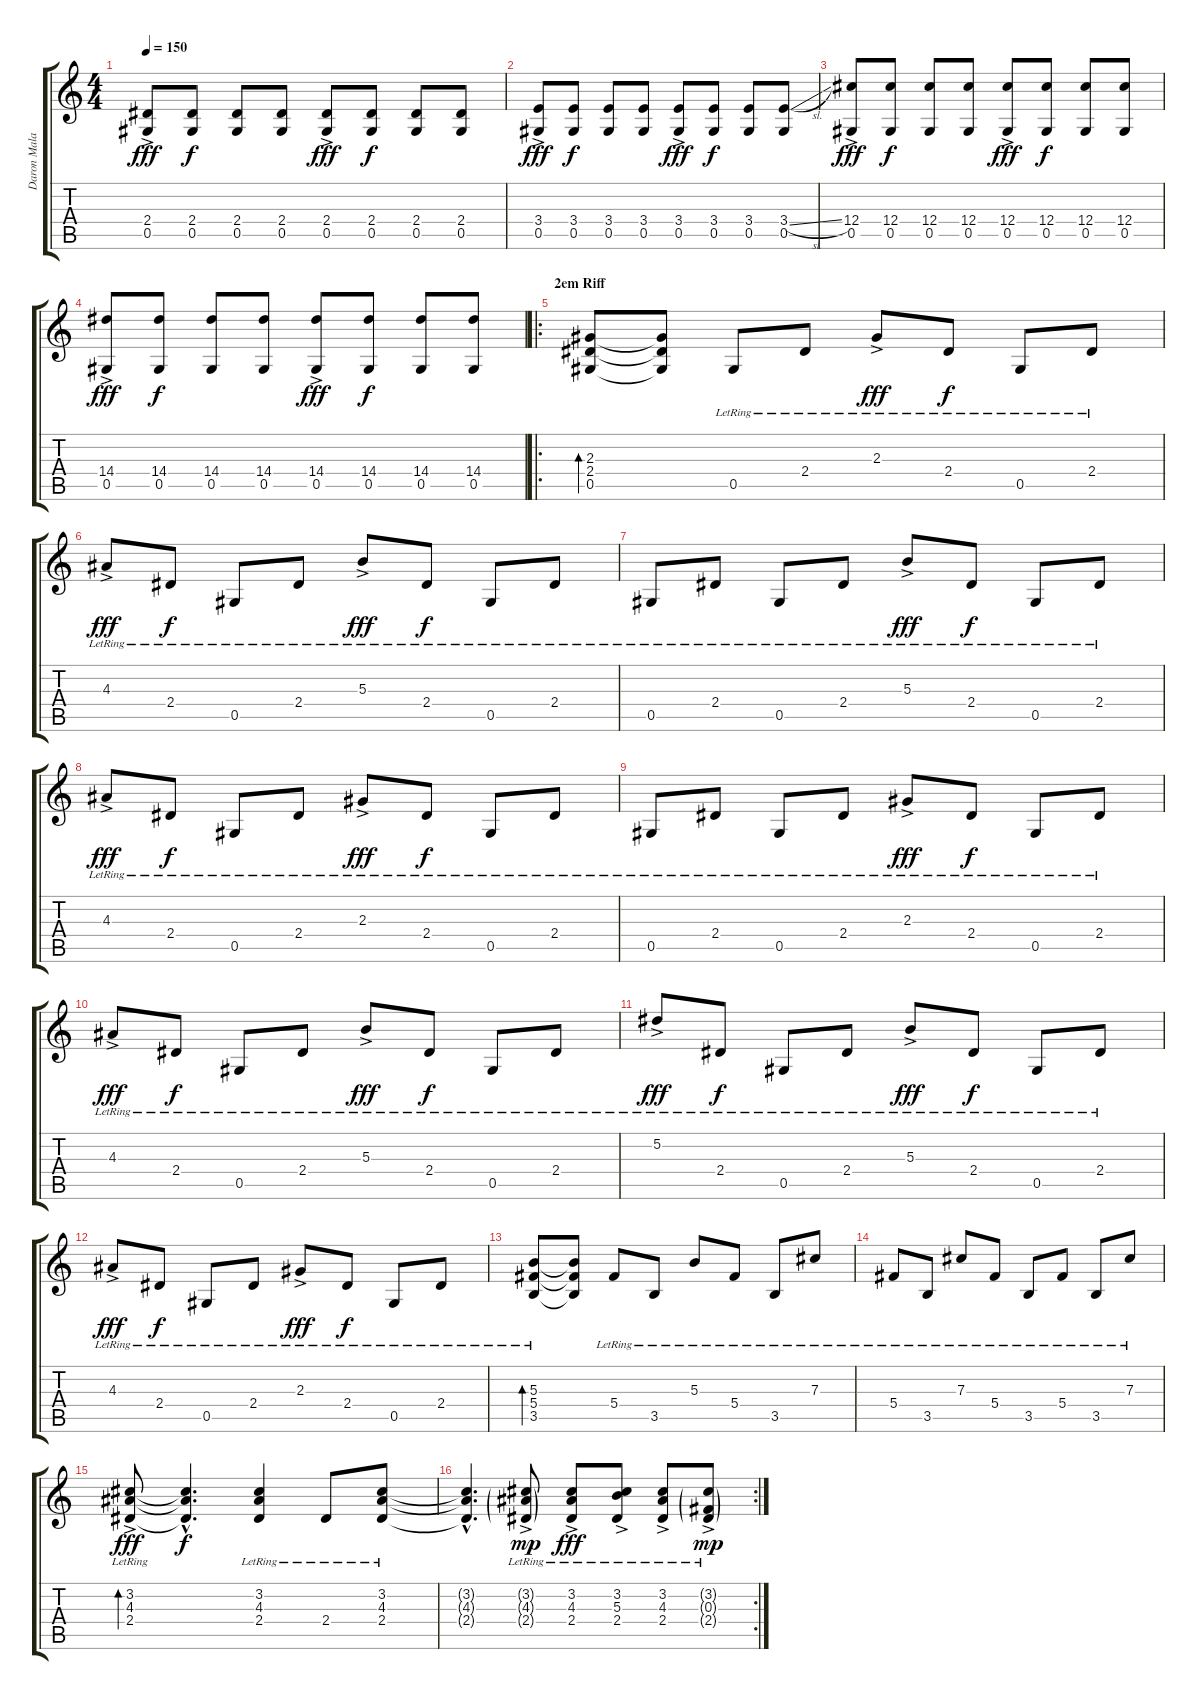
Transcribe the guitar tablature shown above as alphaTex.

\track ("Daron Malakian" "Daron Mala") {instrument acousticguitarsteel}
\staff {score tabs}
\tuning (Eb4 Bb3 Gb3 Db3 Ab2 Db2) {hide}
\ts (4 4)
\tempo 150
\clef g2
\ks c
(2.4{ac} 0.5{ac}).8{dy fff} (2.4 0.5).8{dy f} (2.4 0.5).8 (2.4 0.5).8 (2.4{ac} 0.5{ac}).8{dy fff} (2.4 0.5).8{dy f} (2.4 0.5).8 (2.4 0.5).8 |
(3.4{ac} 0.5{ac}).8{dy fff} (3.4 0.5).8{dy f} (3.4 0.5).8 (3.4 0.5).8 (3.4{ac} 0.5{ac}).8{dy fff} (3.4 0.5).8{dy f} (3.4 0.5).8 (3.4{sl} 0.5).8 |
(12.4{ac} 0.5{ac}).8{dy fff} (12.4 0.5).8{dy f} (12.4 0.5).8 (12.4 0.5).8 (12.4{ac} 0.5{ac}).8{dy fff} (12.4 0.5).8{dy f} (12.4 0.5).8 (12.4 0.5).8 |
(14.4{ac} 0.5{ac}).8{dy fff} (14.4 0.5).8{dy f} (14.4 0.5).8 (14.4 0.5).8 (14.4{ac} 0.5{ac}).8{dy fff} (14.4 0.5).8{dy f} (14.4 0.5).8 (14.4 0.5).8 |
\ro
\section ("" "2em Riff")
(2.3 2.4 0.5).8{bd 120} (2.3{t} 2.4{t} 0.5{t}).8 0.5{lr}.8 2.4{lr}.8 2.3{ac lr}.8{dy fff} 2.4{lr}.8{dy f} 0.5{lr}.8 2.4{lr}.8 |
4.3{ac lr}.8{dy fff} 2.4{lr}.8{dy f} 0.5{lr}.8 2.4{lr}.8 5.3{ac lr}.8{dy fff} 2.4{lr}.8{dy f} 0.5{lr}.8 2.4{lr}.8 |
0.5{lr}.8 2.4{lr}.8 0.5{lr}.8 2.4{lr}.8 5.3{ac lr}.8{dy fff} 2.4{lr}.8{dy f} 0.5{lr}.8 2.4{lr}.8 |
4.3{ac lr}.8{dy fff} 2.4{lr}.8{dy f} 0.5{lr}.8 2.4{lr}.8 2.3{ac lr}.8{dy fff} 2.4{lr}.8{dy f} 0.5{lr}.8 2.4{lr}.8 |
0.5{lr}.8 2.4{lr}.8 0.5{lr}.8 2.4{lr}.8 2.3{ac lr}.8{dy fff} 2.4{lr}.8{dy f} 0.5{lr}.8 2.4{lr}.8 |
4.3{ac lr}.8{dy fff} 2.4{lr}.8{dy f} 0.5{lr}.8 2.4{lr}.8 5.3{ac lr}.8{dy fff} 2.4{lr}.8{dy f} 0.5{lr}.8 2.4{lr}.8 |
5.2{ac lr}.8{dy fff} 2.4{lr}.8{dy f} 0.5{lr}.8 2.4{lr}.8 5.3{ac lr}.8{dy fff} 2.4{lr}.8{dy f} 0.5{lr}.8 2.4{lr}.8 |
4.3{ac lr}.8{dy fff} 2.4{lr}.8{dy f} 0.5{lr}.8 2.4{lr}.8 2.3{ac lr}.8{dy fff} 2.4{lr}.8{dy f} 0.5{lr}.8 2.4{lr}.8 |
(5.3{lr} 5.4{lr} 3.5{lr}).8{bd 240} (5.3{t} 5.4{t} 3.5{t}).8 5.4{lr}.8 3.5{lr}.8 5.3{lr}.8 5.4{lr}.8 3.5{lr}.8 7.3{lr}.8 |
5.4{lr}.8 3.5{lr}.8 7.3{lr}.8 5.4{lr}.8 3.5{lr}.8 5.4{lr}.8 3.5{lr}.8 7.3{lr}.8 |
(3.2{lr} 4.3{lr} 2.4{ac lr}).8{bd 240 dy fff} (3.2{hac t} 4.3{hac t} 2.4{hac t}).4{d dy f} (3.2{lr} 4.3{lr} 2.4{lr}).4 2.4{lr}.8 (3.2{lr} 4.3{lr} 2.4{lr}).8 |
\rc 2
(3.2{hac t} 4.3{hac t} 2.4{hac t}).4{d} (3.2{g lr} 4.3{g lr} 2.4{g ac lr}).8{dy mp} (3.2{lr} 4.3{ac lr} 2.4{lr}).8{dy fff} (3.2{lr} 5.3{ac lr} 2.4{lr}).8 (3.2{lr} 4.3{ac lr} 2.4{lr}).8 (3.2{g lr} 0.3{g ac lr} 2.4{g lr}).8{dy mp}
